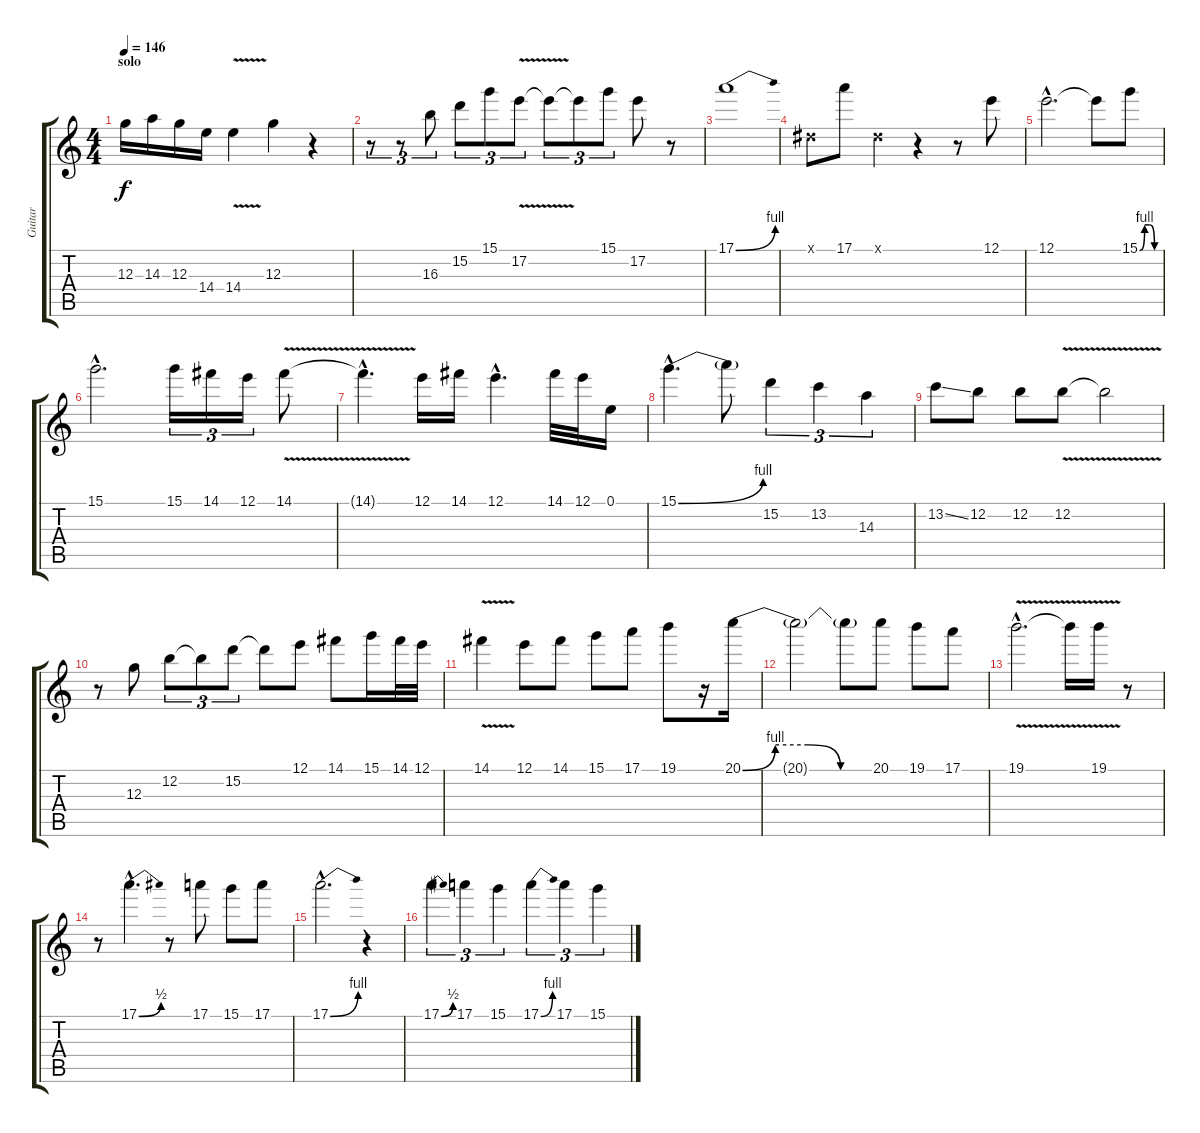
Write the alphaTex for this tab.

\track ("Guitar" "Guitar") {instrument distortionguitar}
\staff {score tabs}
\tuning (E4 B3 G3 D3 A2 E2) {hide}
\ts (4 4)
\section ("" "solo")
\tempo 146
\clef g2
\ks c
12.3.16{dy f} 14.3.16 12.3.16 14.4.16 14.4{v}.4 12.3.4 r.4 |
r.8{tu (3 2)} r.8{tu (3 2)} 16.3.8{tu (3 2)} 15.2.8{tu (3 2)} 15.1.8{tu (3 2)} 17.2{v}.8{tu (3 2)} 17.2{t}.8{tu (3 2)} 17.2{t}.8{tu (3 2)} 15.1.8{tu (3 2)} 17.2.8 r.8 |
17.1{be (bend 0 0 60 4)}.1 |
-1.1{x}.8 17.1.8 -1.1{x}.4 r.4 r.8 12.1.8 |
12.1{hac}.2{d} 12.1{t}.8 15.1{be (custom 0 0 15 4 30 4 45 0 60 0)}.8 |
15.1{hac}.2{d} 15.1.16{tu (3 2)} 14.1.16{tu (3 2)} 12.1.16{tu (3 2)} 14.1{v}.8 |
14.1{hac t}.4{d} 12.1.16 14.1.16 12.1{hac}.4{d} 14.1.32 12.1.32 0.1.16 |
15.1{be (bend 0 0 60 4) hac}.4{d} 15.1{t}.8 15.2.4{tu (3 2)} 13.2.4{tu (3 2)} 14.3.4{tu (3 2)} |
13.2{ss}.8 12.2.8 12.2.8 12.2{v}.8 12.2{t}.2 |
r.8 12.3.8 12.2.8{tu (3 2)} 12.2{t}.8{tu (3 2)} 15.2.8{tu (3 2)} 15.2{t}.8 12.1.8 14.1.8 15.1.16 14.1.32 12.1.32 |
14.1{v}.4 12.1.8 14.1.8 15.1.8 17.1.8 19.1.8 r.16 20.1{be (custom 0 0 15 4 30 4 45 0 60 0)}.16 |
20.1{t}.2 20.1{t}.8 20.1.8 19.1.8 17.1.8 |
19.1{v hac}.2{d} 19.1{t}.16 19.1{v}.16 r.8 |
r.8 17.1{be (bend 0 0 60 2) hac}.4{d} r.8 17.1.8 15.1.8 17.1.8 |
17.1{be (bend 0 0 60 4) hac}.2{d} r.4 |
17.1{be (bend 0 0 60 2)}.4{tu (3 2)} 17.1.4{tu (3 2)} 15.1.4{tu (3 2)} 17.1{be (bend 0 0 60 4)}.4{tu (3 2)} 17.1.4{tu (3 2)} 15.1.4{tu (3 2)}
